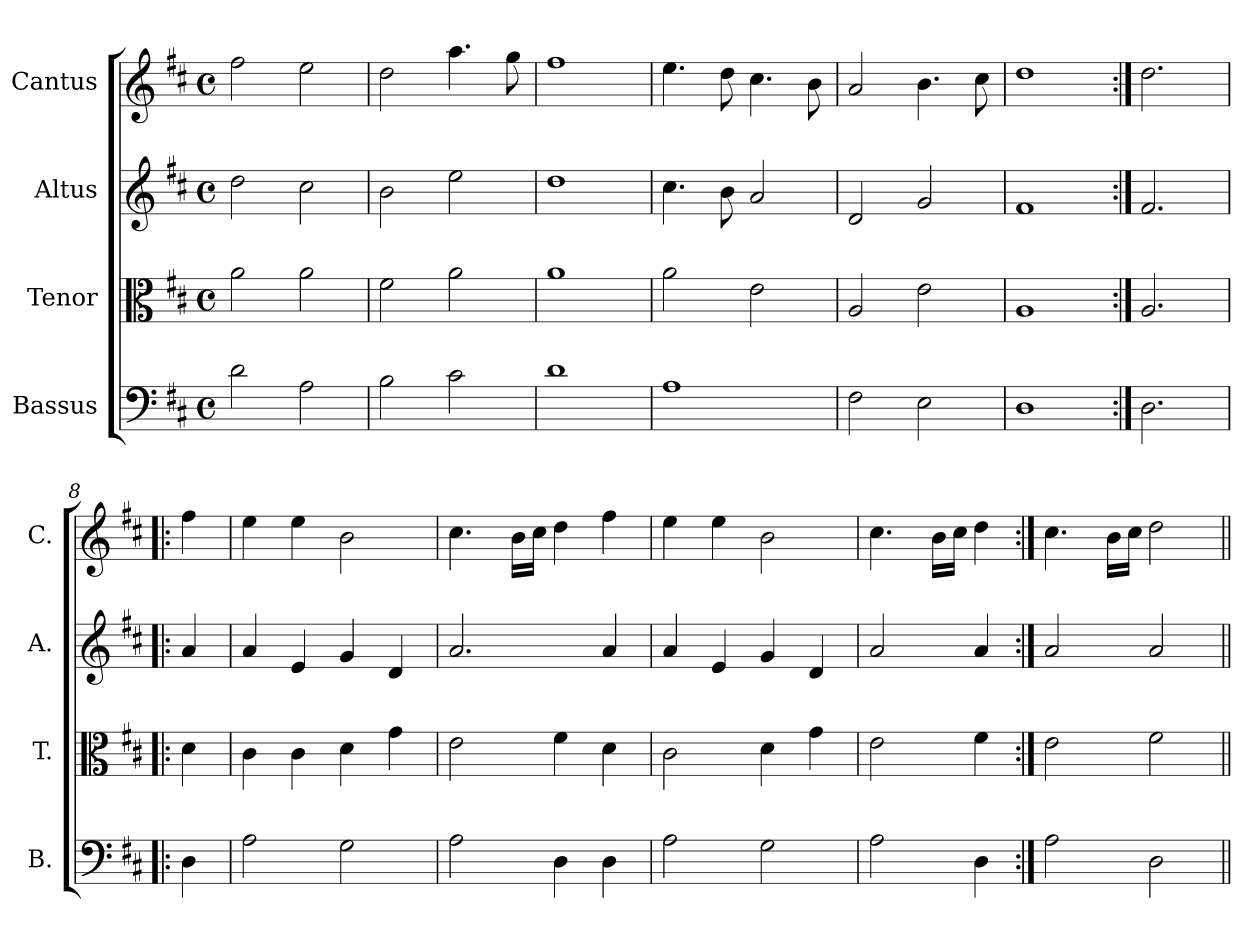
**kern	**kern	**kern	**kern
*part4	*part3	*part2	*part1
*staff4	*staff3	*staff2	*staff1
*I"Bassus	*I"Tenor	*I"Altus	*I"Cantus
*I'B.	*I'T.	*I'A.	*I'C.
*clefF4	*clefC3	*clefG2	*clefG2
*k[f#c#]	*k[f#c#]	*k[f#c#]	*k[f#c#]
*D:	*D:	*D:	*D:
*M4/4	*M4/4	*M4/4	*M4/4
*met(c)	*met(c)	*met(c)	*met(c)
=1	=1	=1	=1
2d\	2a\	2dd\	2ff#\
2A\	2a\	2cc#\	2ee\
=2	=2	=2	=2
2B\	2f#\	2b\	2dd\
2c#\	2a\	2ee\	4.aa\
.	.	.	8gg\
=3	=3	=3	=3
1d	1a	1dd	1ff#
=4	=4	=4	=4
1A	2a\	4.cc#\	4.ee\
.	.	8b\	8dd\
.	2e\	2a/	4.cc#\
.	.	.	8b\
=5	=5	=5	=5
2F#\	2A/	2d/	2a/
2E\	2e\	2g/	4.b\
.	.	.	8cc#\
=6	=6	=6	=6
1D	1A	1f#	1dd
=7:|!	=7:|!	=7:|!	=7:|!
2.D\	2.A/	2.f#/	2.dd\
=8!|:	=8!|:	=8!|:	=8!|:
4D\	4d\	4a/	4ff#\
=9	=9	=9	=9
2A\	4c#\	4a/	4ee\
.	4c#\	4e/	4ee\
2G\	4d\	4g/	2b\
.	4g\	4d/	.
!!LO:LB:g=z
=10	=10	=10	=10
2A\	2e\	2.a/	4.cc#\
.	.	.	16b\LL
.	.	.	16cc#\JJ
4D\	4f#\	.	4dd\
4D\	4d\	4a/	4ff#\
=11	=11	=11	=11
2A\	2c#\	4a/	4ee\
.	.	4e/	4ee\
2G\	4d\	4g/	2b\
.	4g\	4d/	.
=12	=12	=12	=12
2A\	2e\	2a/	4.cc#\
.	.	.	16b\LL
.	.	.	16cc#\JJ
4D\	4f#\	4a/	4dd\
=13:|!	=13:|!	=13:|!	=13:|!
2A\	2e\	2a/	4.cc#\
.	.	.	16b\LL
.	.	.	16cc#\JJ
2D\	2f#\	2a/	2dd\
=||	=||	=||	=||
*-	*-	*-	*-
